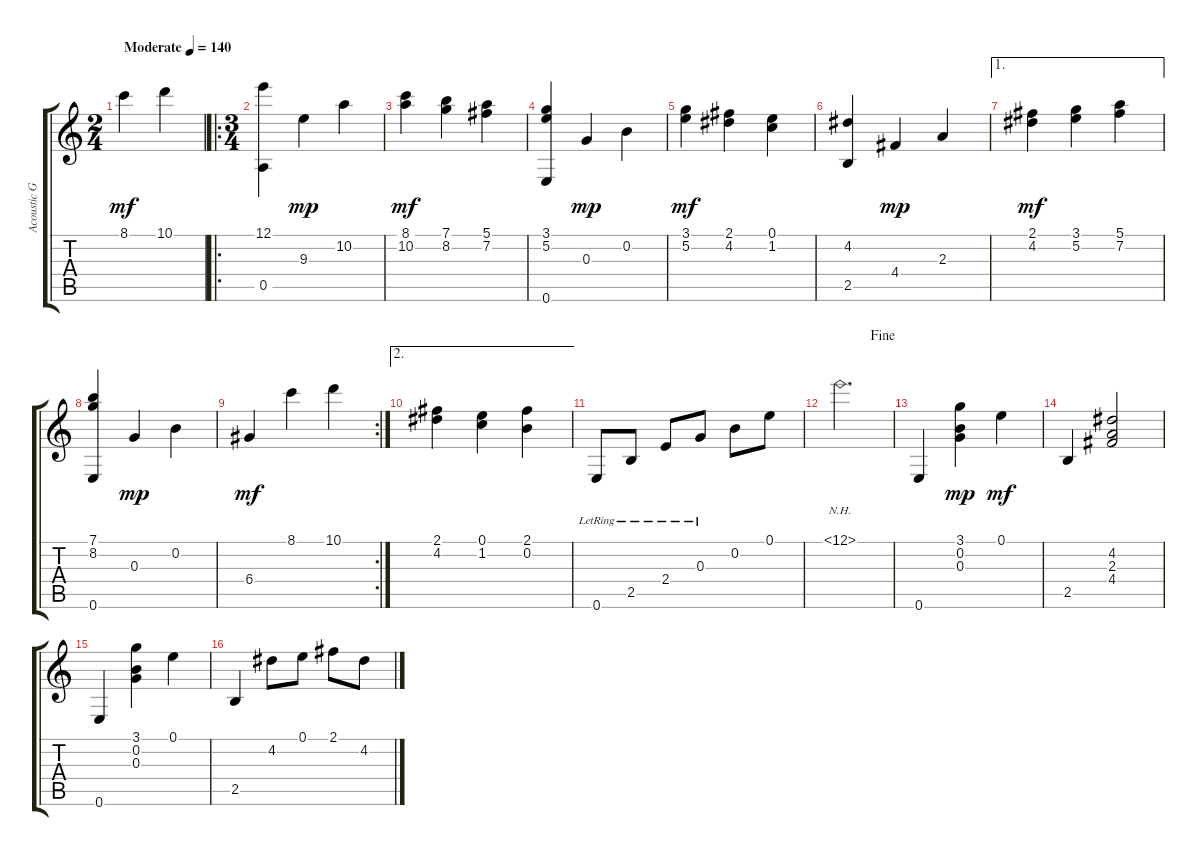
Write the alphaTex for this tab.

\track ("Acoustic Guitar" "Acoustic G") {instrument acousticguitarnylon}
\staff {score tabs}
\tuning (E4 B3 G3 D3 A2 E2) {hide}
\ts (2 4)
\tempo (140 "Moderate")
\clef g2
\ks c
8.1.4{dy mf instrument acousticguitarnylon} 10.1.4 |
\ro
\ts (3 4)
(12.1 0.5).4 9.3.4{dy mp} 10.2.4 |
(8.1 10.2).4{dy mf} (7.1 8.2).4 (5.1 7.2).4 |
(3.1 5.2 0.6).4 0.3.4{dy mp} 0.2.4 |
(3.1 5.2).4{dy mf} (2.1 4.2).4 (0.1 1.2).4 |
(4.2 2.5).4 4.4.4{dy mp} 2.3.4 |
\ae 1
(2.1 4.2).4{dy mf} (3.1 5.2).4 (5.1 7.2).4 |
(7.1 8.2 0.6).4 0.3.4{dy mp} 0.2.4 |
\rc 2
6.4.4{dy mf} 8.1.4 10.1.4 |
\ae 2
(2.1 4.2).4 (0.1 1.2).4 (2.1 0.2).4 |
0.6{lr}.8 2.5{lr}.8 2.4{lr}.8 0.3{lr}.8 0.2.8 0.1.8 |
\jump fine
12.1{nh}.2{d} |
0.6.4 (3.1 0.2 0.3).4{dy mp} 0.1.4{dy mf} |
2.5.4 (4.2 2.3 4.4).2 |
0.6.4 (3.1 0.2 0.3).4 0.1.4 |
2.5.4 4.2.8 0.1.8 2.1.8 4.2.8
